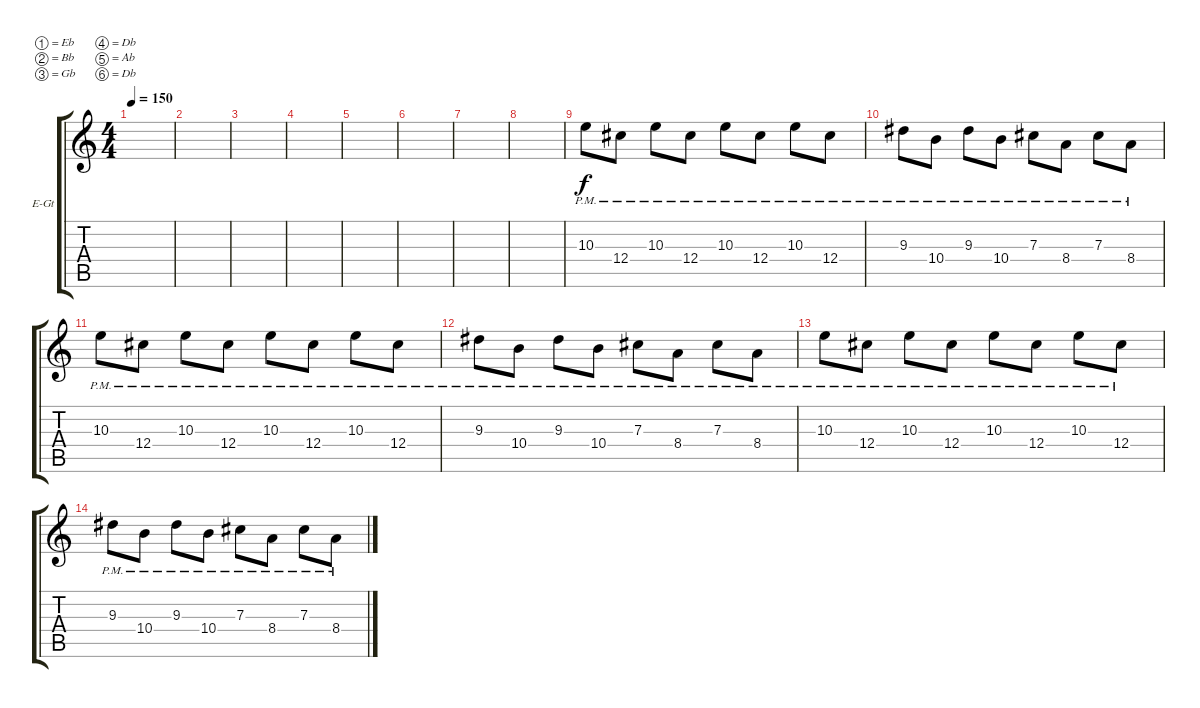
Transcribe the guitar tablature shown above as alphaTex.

\defaultSystemsLayout 4
\bracketExtendMode groupsimilarinstruments
\firstSystemTrackNameOrientation horizontal
\otherSystemsTrackNameOrientation horizontal
\track ("DISTORTED Guitar 2" "E-Gt") {instrument electricguitarclean}
\staff {score tabs}
\tuning (Eb4 Bb3 Gb3 Db3 Ab2 Db2)
\ts (4 4)
\tempo 150
\clef g2
\scale
0.25
\ks c
|
\scale
0.25 |
\scale
0.25 |
\scale
0.25 |
\scale
0.25 |
\scale
0.25 |
\scale
0.25 |
\scale
0.25 |
\scale
0.259115 10.3{pm}.8 12.4{pm}.8 10.3{pm}.8 12.4{pm}.8 10.3{pm}.8 12.4{pm}.8 10.3{pm}.8 12.4{pm}.8 |
\scale
0.240885 9.3{pm}.8 10.4{pm}.8 9.3{pm}.8 10.4{pm}.8 7.3{pm}.8 8.4{pm}.8 7.3{pm}.8 8.4{pm}.8 |
\scale
0.259115 10.3{pm}.8 12.4{pm}.8 10.3{pm}.8 12.4{pm}.8 10.3{pm}.8 12.4{pm}.8 10.3{pm}.8 12.4{pm}.8 |
\scale
0.240885 9.3{pm}.8 10.4{pm}.8 9.3{pm}.8 10.4{pm}.8 7.3{pm}.8 8.4{pm}.8 7.3{pm}.8 8.4{pm}.8 |
\scale
0.393281 10.3{pm}.8 12.4{pm}.8 10.3{pm}.8 12.4{pm}.8 10.3{pm}.8 12.4{pm}.8 10.3{pm}.8 12.4{pm}.8 |
\scale
0.365613 9.3{pm}.8 10.4{pm}.8 9.3{pm}.8 10.4{pm}.8 7.3{pm}.8 8.4{pm}.8 7.3{pm}.8 8.4{pm}.8 |
\scale
0.120553 |
\scale
0.120553
